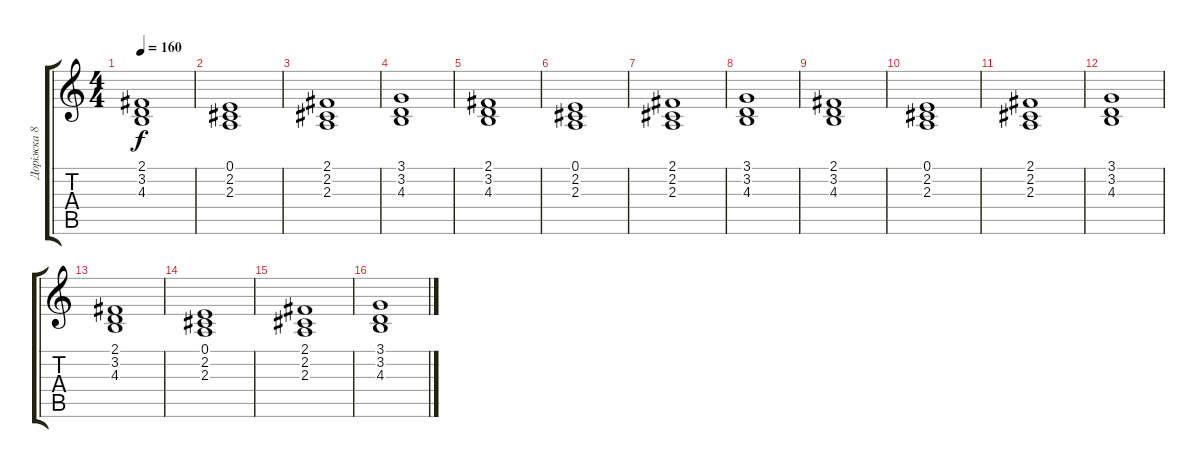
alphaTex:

\track ("Доріжка 8" "Доріжка 8") {instrument fx7echoes}
\staff {score tabs}
\tuning (E4 B3 G3 D3 A2 E2) {hide}
\ts (4 4)
\tempo 160
\clef g2
\ks c
(2.1 3.2 4.3).1{dy f} |
(0.1 2.2 2.3).1 |
(2.1 2.2 2.3).1 |
(3.1 3.2 4.3).1 |
(2.1 3.2 4.3).1 |
(0.1 2.2 2.3).1 |
(2.1 2.2 2.3).1 |
(3.1 3.2 4.3).1 |
(2.1 3.2 4.3).1 |
(0.1 2.2 2.3).1 |
(2.1 2.2 2.3).1 |
(3.1 3.2 4.3).1 |
(2.1 3.2 4.3).1 |
(0.1 2.2 2.3).1 |
(2.1 2.2 2.3).1 |
(3.1 3.2 4.3).1
